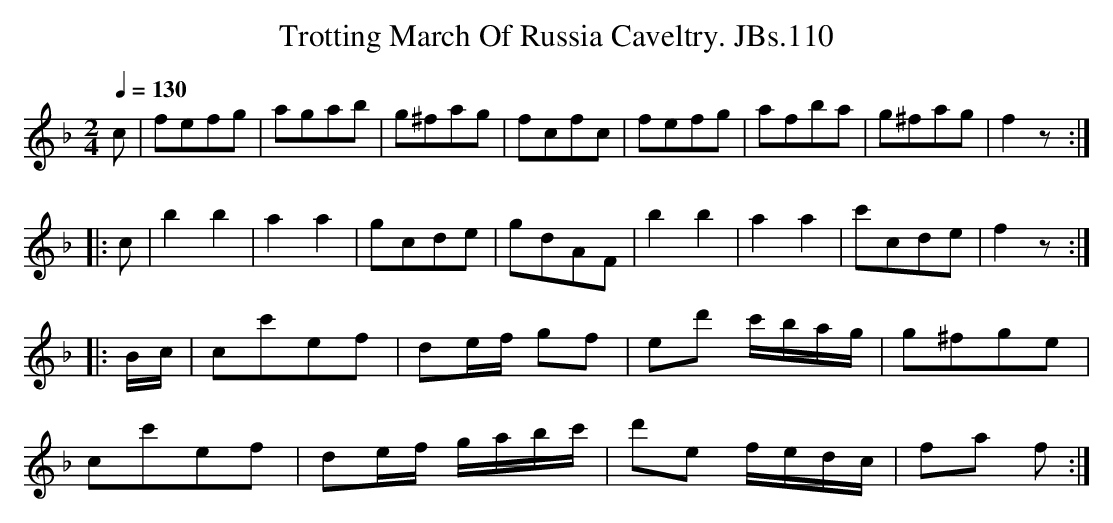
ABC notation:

X:1
T:Trotting March Of Russia Caveltry. JBs.110
L:1/8
M:2/4
Q:1/4=130
K:F
c|fefg|agab|g^fag|fcfc|fefg|afba|g^fag|f2z:|!
|:c|b2b2|a2a2|gcde|gdAF|b2b2|a2a2|c'cde|f2z:|!
|:B/c/|cc'ef|de/f/ gf|ed' c'/b/a/g/|g^fge|!
cc'ef|de/f/ g/a/b/c'/|d'e f/e/d/c/|fa f:|
